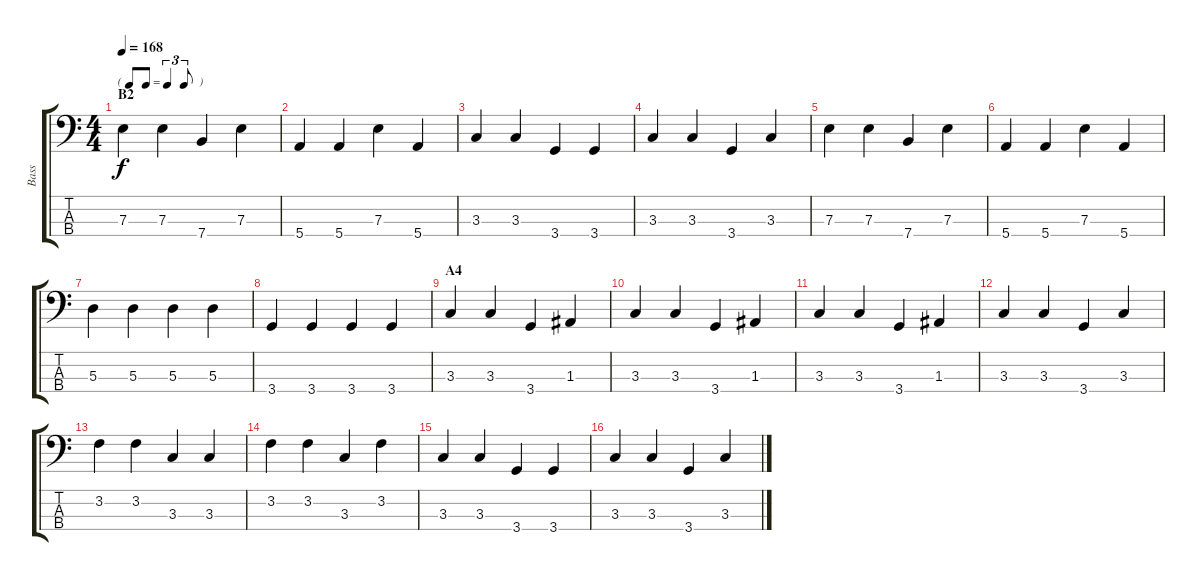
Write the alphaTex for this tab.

\track ("Bass" "Bass") {instrument electricbasspick}
\staff {score tabs}
\tuning (G2 D2 A1 E1) {hide}
\ts (4 4)
\tf triplet8th
\section ("" "B2")
\tempo 168
\clef f4
\ks c
7.3.4{dy f} 7.3.4 7.4.4 7.3.4 |
5.4.4 5.4.4 7.3.4 5.4.4 |
3.3.4 3.3.4 3.4.4 3.4.4 |
3.3.4 3.3.4 3.4.4 3.3.4 |
7.3.4 7.3.4 7.4.4 7.3.4 |
5.4.4 5.4.4 7.3.4 5.4.4 |
5.3.4 5.3.4 5.3.4 5.3.4 |
3.4.4 3.4.4 3.4.4 3.4.4 |
\section ("" "A4")
3.3.4 3.3.4 3.4.4 1.3.4 |
3.3.4 3.3.4 3.4.4 1.3.4 |
3.3.4 3.3.4 3.4.4 1.3.4 |
3.3.4 3.3.4 3.4.4 3.3.4 |
3.2.4 3.2.4 3.3.4 3.3.4 |
3.2.4 3.2.4 3.3.4 3.2.4 |
3.3.4 3.3.4 3.4.4 3.4.4 |
3.3.4 3.3.4 3.4.4 3.3.4
